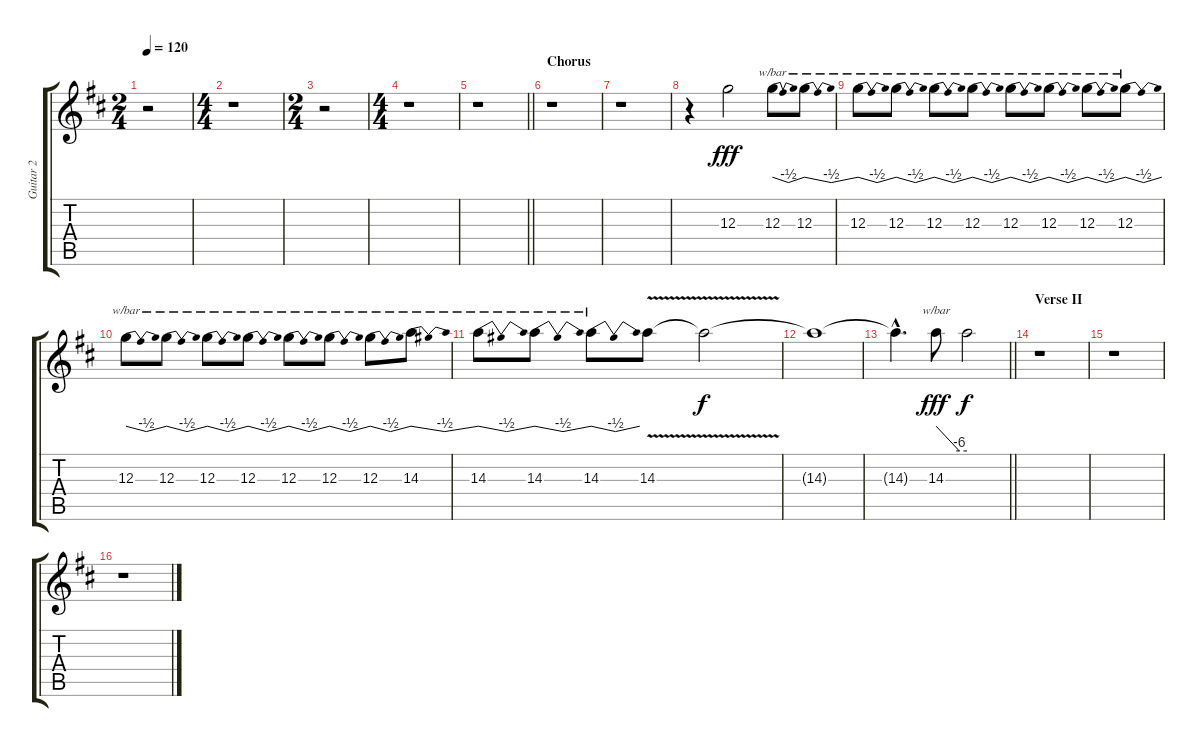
\track ("Guitar 2" "Guitar 2") {instrument distortionguitar}
\staff {score tabs}
\tuning (E4 B3 G3 D3 A2 E2) {hide}
\ts (2 4)
\tempo 120
\clef g2
\ks d
r.2{dy f} |
\ts (4 4)
r.1 |
\ts (2 4)
r.2 |
\ts (4 4)
r.1 |
\barLineRight lightlight
r.1 |
\section ("" "Chorus")
r.1 |
r.1 |
r.4 12.3.2{dy fff} 12.3.8{tbe (dip default 0 0 30 -2 60 0)} 12.3.8{tbe (dip default 0 0 30 -2 60 0)} |
12.3.8{tbe (dip default 0 0 30 -2 60 0)} 12.3.8{tbe (dip default 0 0 30 -2 60 0)} 12.3.8{tbe (dip default 0 0 30 -2 60 0)} 12.3.8{tbe (dip default 0 0 30 -2 60 0)} 12.3.8{tbe (dip default 0 0 30 -2 60 0)} 12.3.8{tbe (dip default 0 0 30 -2 60 0)} 12.3.8{tbe (dip default 0 0 30 -2 60 0)} 12.3.8{tbe (dip default 0 0 30 -2 60 0)} |
12.3.8{tbe (dip default 0 0 30 -2 60 0)} 12.3.8{tbe (dip default 0 0 30 -2 60 0)} 12.3.8{tbe (dip default 0 0 30 -2 60 0)} 12.3.8{tbe (dip default 0 0 30 -2 60 0)} 12.3.8{tbe (dip default 0 0 30 -2 60 0)} 12.3.8{tbe (dip default 0 0 30 -2 60 0)} 12.3.8{tbe (dip default 0 0 30 -2 60 0)} 14.3.8{tbe (dip default 0 0 30 -2 60 0)} |
14.3.8{tbe (dip default 0 0 30 -2 60 0)} 14.3.8{tbe (dip default 0 0 30 -2 60 0)} 14.3.8{tbe (dip default 0 0 30 -2 60 0)} 14.3{v}.8 14.3{t}.2{dy f} |
14.3{t}.1 |
\barLineRight lightlight
14.3{hac t}.4{d} 14.3.8{tbe (custom default 0 0 45 -24 60 -24) dy fff} 14.3{t}.2{dy f} |
\section ("" "Verse II")
r.1 |
r.1 |
r.1
